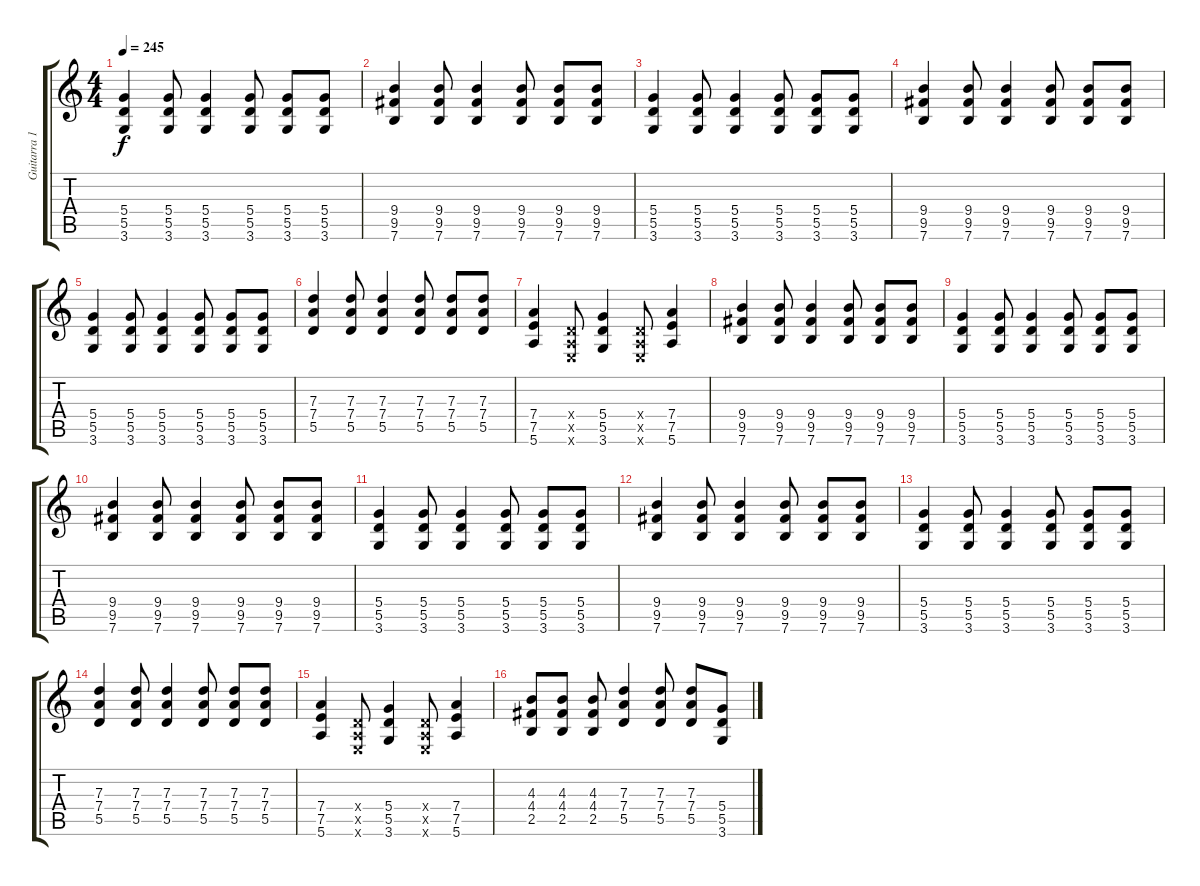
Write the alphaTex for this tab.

\track ("Guitarra 1" "Guitarra 1") {instrument distortionguitar}
\staff {score tabs}
\tuning (E4 B3 G3 D3 A2 E2) {hide}
\ts (4 4)
\tempo 245
\clef g2
\ks c
(5.4 5.5 3.6).4{dy f} (5.4 5.5 3.6).8 (5.4 5.5 3.6).4 (5.4 5.5 3.6).8 (5.4 5.5 3.6).8 (5.4 5.5 3.6).8 |
(9.4 9.5 7.6).4 (9.4 9.5 7.6).8 (9.4 9.5 7.6).4 (9.4 9.5 7.6).8 (9.4 9.5 7.6).8 (9.4 9.5 7.6).8 |
(5.4 5.5 3.6).4 (5.4 5.5 3.6).8 (5.4 5.5 3.6).4 (5.4 5.5 3.6).8 (5.4 5.5 3.6).8 (5.4 5.5 3.6).8 |
(9.4 9.5 7.6).4 (9.4 9.5 7.6).8 (9.4 9.5 7.6).4 (9.4 9.5 7.6).8 (9.4 9.5 7.6).8 (9.4 9.5 7.6).8 |
(5.4 5.5 3.6).4 (5.4 5.5 3.6).8 (5.4 5.5 3.6).4 (5.4 5.5 3.6).8 (5.4 5.5 3.6).8 (5.4 5.5 3.6).8 |
(7.3 7.4 5.5).4 (7.3 7.4 5.5).8 (7.3 7.4 5.5).4 (7.3 7.4 5.5).8 (7.3 7.4 5.5).8 (7.3 7.4 5.5).8 |
(7.4 7.5 5.6).4 (0.4{x} 0.5{x} 0.6{x}).8 (5.4 5.5 3.6).4 (0.4{x} 0.5{x} 0.6{x}).8 (7.4 7.5 5.6).4 |
(9.4 9.5 7.6).4 (9.4 9.5 7.6).8 (9.4 9.5 7.6).4 (9.4 9.5 7.6).8 (9.4 9.5 7.6).8 (9.4 9.5 7.6).8 |
(5.4 5.5 3.6).4 (5.4 5.5 3.6).8 (5.4 5.5 3.6).4 (5.4 5.5 3.6).8 (5.4 5.5 3.6).8 (5.4 5.5 3.6).8 |
(9.4 9.5 7.6).4 (9.4 9.5 7.6).8 (9.4 9.5 7.6).4 (9.4 9.5 7.6).8 (9.4 9.5 7.6).8 (9.4 9.5 7.6).8 |
(5.4 5.5 3.6).4 (5.4 5.5 3.6).8 (5.4 5.5 3.6).4 (5.4 5.5 3.6).8 (5.4 5.5 3.6).8 (5.4 5.5 3.6).8 |
(9.4 9.5 7.6).4 (9.4 9.5 7.6).8 (9.4 9.5 7.6).4 (9.4 9.5 7.6).8 (9.4 9.5 7.6).8 (9.4 9.5 7.6).8 |
(5.4 5.5 3.6).4 (5.4 5.5 3.6).8 (5.4 5.5 3.6).4 (5.4 5.5 3.6).8 (5.4 5.5 3.6).8 (5.4 5.5 3.6).8 |
(7.3 7.4 5.5).4 (7.3 7.4 5.5).8 (7.3 7.4 5.5).4 (7.3 7.4 5.5).8 (7.3 7.4 5.5).8 (7.3 7.4 5.5).8 |
(7.4 7.5 5.6).4 (0.4{x} 0.5{x} 0.6{x}).8 (5.4 5.5 3.6).4 (0.4{x} 0.5{x} 0.6{x}).8 (7.4 7.5 5.6).4 |
(4.3 4.4 2.5).8 (4.3 4.4 2.5).8 (4.3 4.4 2.5).8 (7.3 7.4 5.5).4 (7.3 7.4 5.5).8 (7.3 7.4 5.5).8 (5.4 5.5 3.6).8
